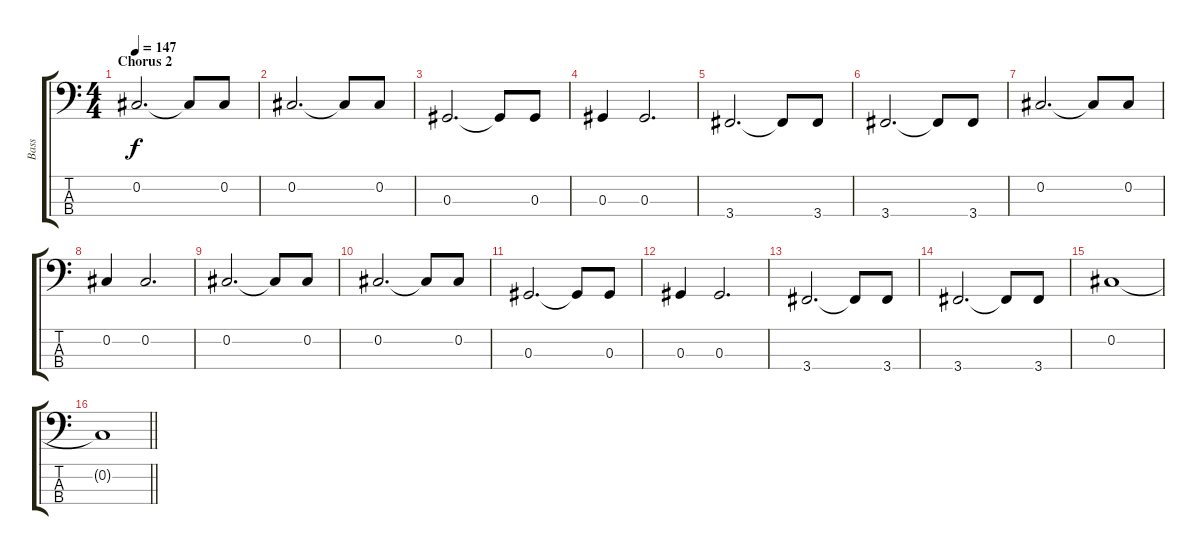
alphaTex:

\track ("Bass" "Bass") {instrument electricbassfinger}
\staff {score tabs}
\tuning (Gb2 Db2 Ab1 Eb1) {hide}
\ts (4 4)
\section ("" "Chorus 2")
\tempo 147
\clef f4
\ks c
0.2.2{d dy f} 0.2{t}.8 0.2.8 |
0.2.2{d} 0.2{t}.8 0.2.8 |
0.3.2{d} 0.3{t}.8 0.3.8 |
0.3.4 0.3.2{d} |
3.4.2{d} 3.4{t}.8 3.4.8 |
3.4.2{d} 3.4{t}.8 3.4.8 |
0.2.2{d} 0.2{t}.8 0.2.8 |
0.2.4 0.2.2{d} |
0.2.2{d} 0.2{t}.8 0.2.8 |
0.2.2{d} 0.2{t}.8 0.2.8 |
0.3.2{d} 0.3{t}.8 0.3.8 |
0.3.4 0.3.2{d} |
3.4.2{d} 3.4{t}.8 3.4.8 |
3.4.2{d} 3.4{t}.8 3.4.8 |
0.2.1 |
\barLineRight lightlight
0.2{t}.1
